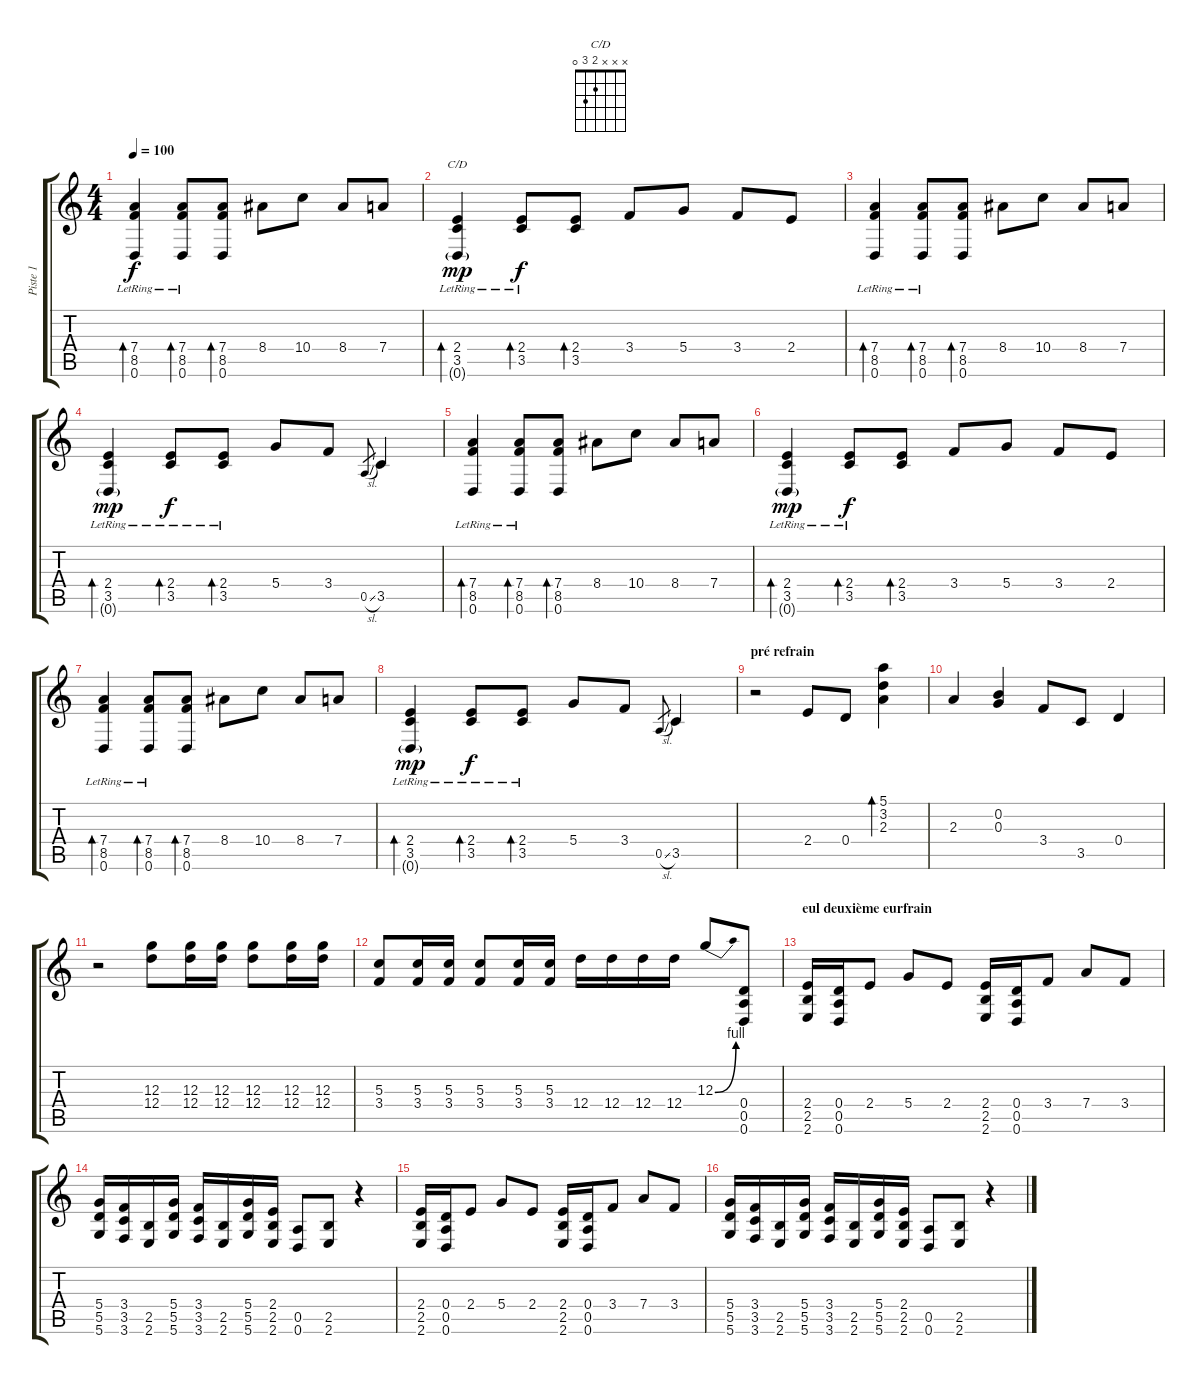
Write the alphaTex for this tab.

\track ("Piste 1" "Piste 1") {instrument acousticguitarsteel}
\staff {score tabs}
\tuning (E4 B3 G3 D3 A2 D2) {hide}
\chord ("C/D" x x x 2 3 0)
\ts (4 4)
\tempo 100
\clef g2
\ks c
(7.4{lr} 8.5{lr} 0.6{lr}).4{bd 240 dy f instrument acousticguitarsteel} (7.4{lr} 8.5{lr} 0.6{lr}).8{bd 30} (7.4 8.5 0.6).8{bd 30} 8.4.8 10.4.8 8.4.8 7.4.8 |
(2.4{lr} 3.5{lr} 0.6{g}).4{bd 240 ch "C/D" dy mp} (2.4{lr} 3.5{lr}).8{bd 30 dy f} (2.4 3.5).8{bd 30} 3.4.8 5.4.8 3.4.8 2.4.8 |
(7.4{lr} 8.5{lr} 0.6{lr}).4{bd 240 instrument acousticguitarsteel} (7.4{lr} 8.5{lr} 0.6{lr}).8{bd 30} (7.4 8.5 0.6).8{bd 30} 8.4.8 10.4.8 8.4.8 7.4.8 |
(2.4{lr} 3.5{lr} 0.6{g}).4{bd 240 dy mp} (2.4{lr} 3.5{lr}).8{bd 30 dy f} (2.4{lr} 3.5{lr}).8{bd 30} 5.4.8 3.4.8 0.5{sl}.8{gr} 3.5.4 |
(7.4{lr} 8.5{lr} 0.6{lr}).4{bd 240 instrument acousticguitarsteel} (7.4{lr} 8.5{lr} 0.6{lr}).8{bd 30} (7.4 8.5 0.6).8{bd 30} 8.4.8 10.4.8 8.4.8 7.4.8 |
(2.4{lr} 3.5{lr} 0.6{g}).4{bd 240 dy mp} (2.4{lr} 3.5{lr}).8{bd 30 dy f} (2.4 3.5).8{bd 30} 3.4.8 5.4.8 3.4.8 2.4.8 |
(7.4{lr} 8.5{lr} 0.6{lr}).4{bd 240 instrument acousticguitarsteel} (7.4{lr} 8.5{lr} 0.6{lr}).8{bd 30} (7.4 8.5 0.6).8{bd 30} 8.4.8 10.4.8 8.4.8 7.4.8 |
(2.4{lr} 3.5{lr} 0.6{g}).4{bd 240 dy mp} (2.4{lr} 3.5{lr}).8{bd 30 dy f} (2.4{lr} 3.5{lr}).8{bd 30} 5.4.8 3.4.8 0.5{sl}.8{gr} 3.5.4 |
\section ("" "pré refrain")
r.2{instrument acousticguitarsteel} 2.4.8 0.4.8 (5.1 3.2 2.3).4{bd 240} |
2.3.4 (0.2 0.3).4 3.4.8 3.5.8 0.4.4 |
r.2{instrument distortionguitar} (12.3 12.4).8 (12.3 12.4).16 (12.3 12.4).16 (12.3 12.4).8 (12.3 12.4).16 (12.3 12.4).16 |
(5.3 3.4).8 (5.3 3.4).16 (5.3 3.4).16 (5.3 3.4).8 (5.3 3.4).16 (5.3 3.4).16 12.4.16 12.4.16 12.4.16 12.4.16 12.3{be (bend 0 0 60 4)}.8 (0.4 0.5 0.6).8 |
\section ("" "eul deuxième eurfrain")
(2.4 2.5 2.6).16{instrument distortionguitar} (0.4 0.5 0.6).16 2.4.8 5.4.8 2.4.8 (2.4 2.5 2.6).16 (0.4 0.5 0.6).16 3.4.8 7.4.8 3.4.8 |
(5.4 5.5 5.6).16 (3.4 3.5 3.6).16 (2.5 2.6).16 (5.4 5.5 5.6).16 (3.4 3.5 3.6).16 (2.5 2.6).16 (5.4 5.5 5.6).16 (2.4 2.5 2.6).16 (0.5 0.6).8 (2.5 2.6).8 r.4 |
(2.4 2.5 2.6).16{instrument distortionguitar} (0.4 0.5 0.6).16 2.4.8 5.4.8 2.4.8 (2.4 2.5 2.6).16 (0.4 0.5 0.6).16 3.4.8 7.4.8 3.4.8 |
(5.4 5.5 5.6).16 (3.4 3.5 3.6).16 (2.5 2.6).16 (5.4 5.5 5.6).16 (3.4 3.5 3.6).16 (2.5 2.6).16 (5.4 5.5 5.6).16 (2.4 2.5 2.6).16 (0.5 0.6).8 (2.5 2.6).8 r.4
